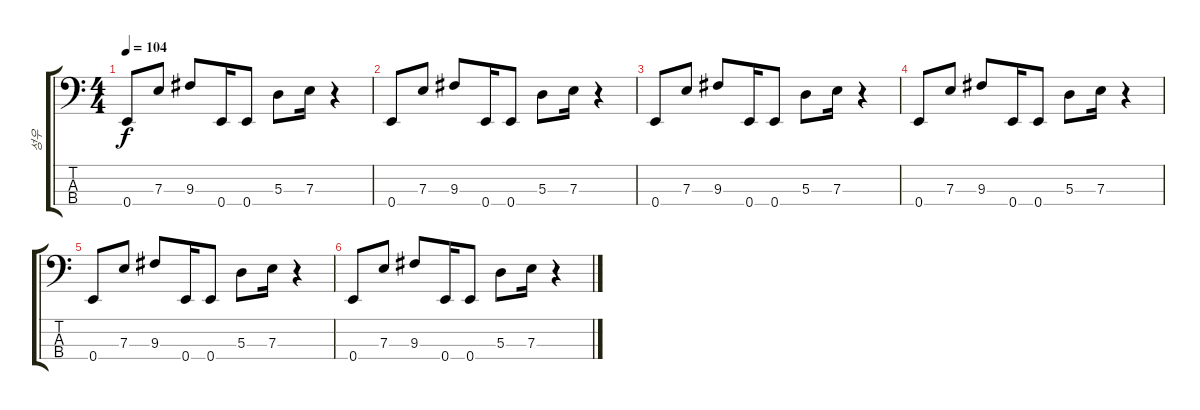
\track ("성우" "성우") {instrument electricbasspick}
\staff {score tabs}
\tuning (G2 D2 A1 E1) {hide}
\ts (4 4)
\tempo 104
\clef f4
\ks c
0.4.8{dy f} 7.3.8 9.3.8 0.4.16 0.4.8 5.3.8 7.3.16 r.4 |
0.4.8 7.3.8 9.3.8 0.4.16 0.4.8 5.3.8 7.3.16 r.4 |
0.4.8 7.3.8 9.3.8 0.4.16 0.4.8 5.3.8 7.3.16 r.4 |
0.4.8 7.3.8 9.3.8 0.4.16 0.4.8 5.3.8 7.3.16 r.4 |
0.4.8 7.3.8 9.3.8 0.4.16 0.4.8 5.3.8 7.3.16 r.4 |
0.4.8 7.3.8 9.3.8 0.4.16 0.4.8 5.3.8 7.3.16 r.4
